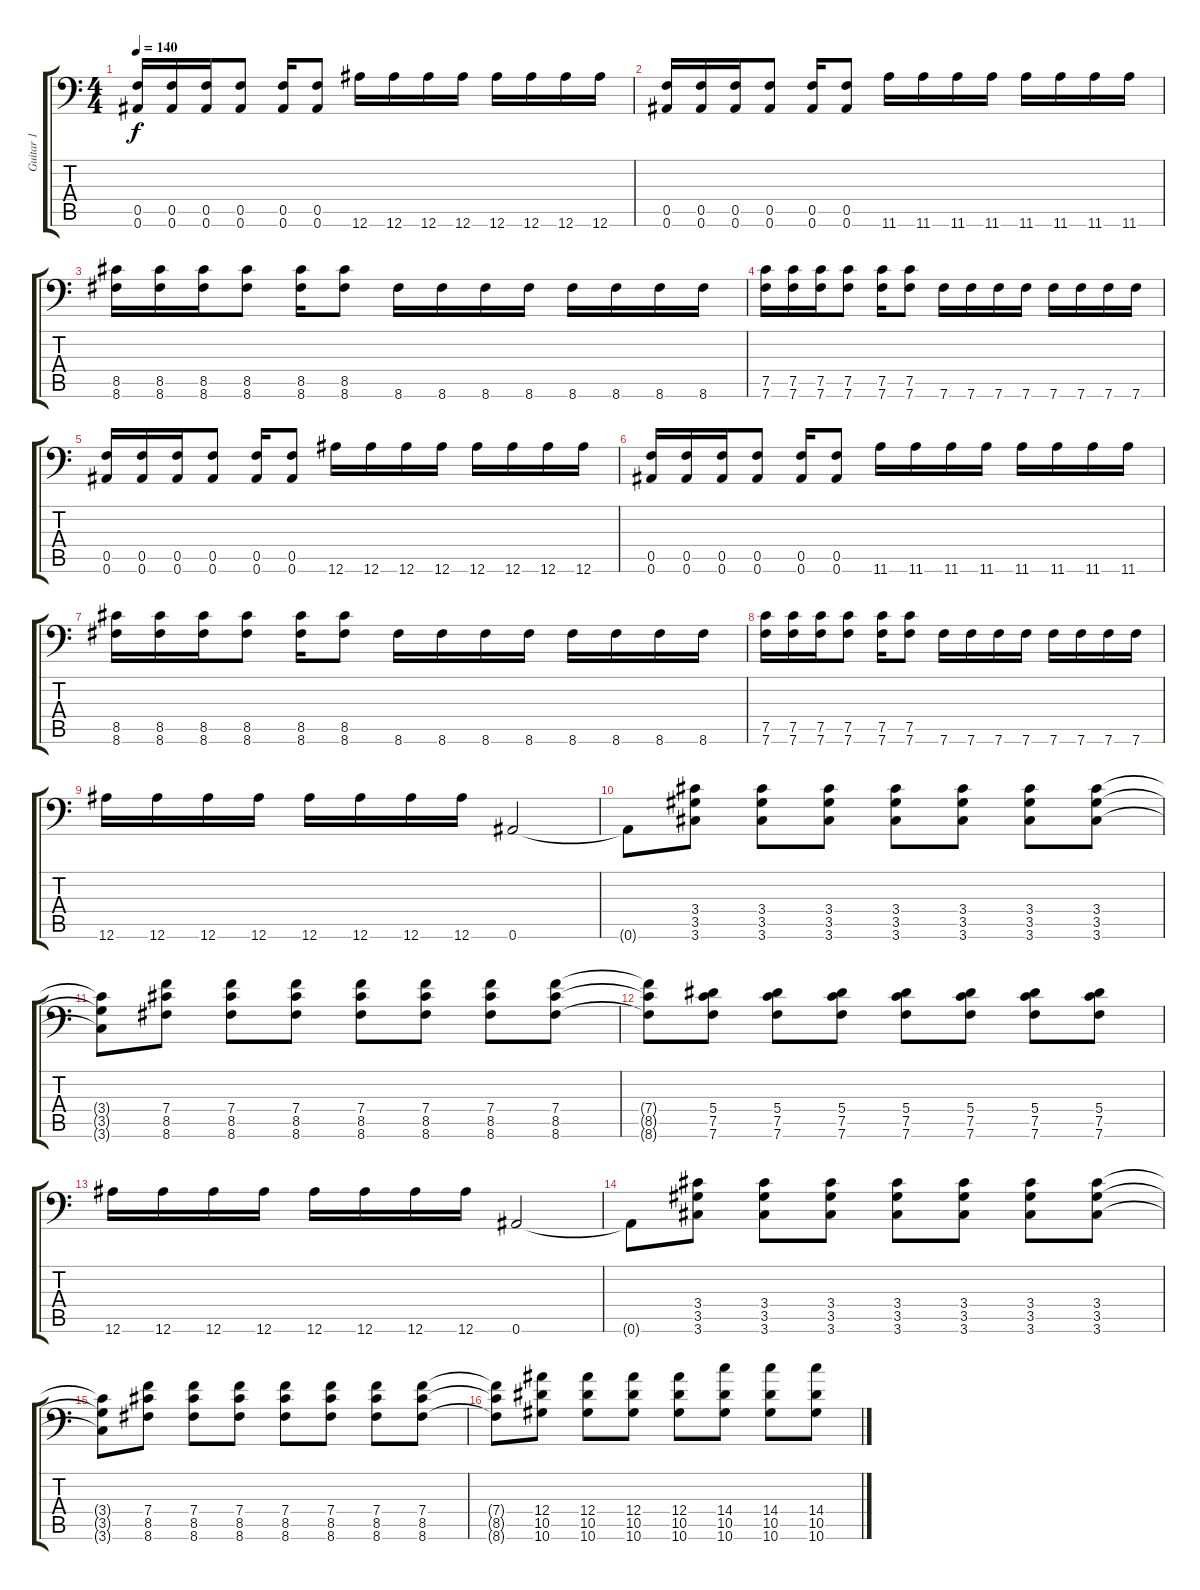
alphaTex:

\track ("Guitar 1" "Guitar 1") {instrument distortionguitar}
\staff {score tabs}
\tuning (C4 G3 Eb3 Bb2 F2 Bb1) {hide}
\ts (4 4)
\tempo 140
\clef f4
\ks c
(0.5 0.6).16{dy f} (0.5 0.6).16 (0.5 0.6).16 (0.5 0.6).8 (0.5 0.6).16 (0.5 0.6).8 12.6.16 12.6.16 12.6.16 12.6.16 12.6.16 12.6.16 12.6.16 12.6.16 |
(0.5 0.6).16 (0.5 0.6).16 (0.5 0.6).16 (0.5 0.6).8 (0.5 0.6).16 (0.5 0.6).8 11.6.16 11.6.16 11.6.16 11.6.16 11.6.16 11.6.16 11.6.16 11.6.16 |
(8.5 8.6).16 (8.5 8.6).16 (8.5 8.6).16 (8.5 8.6).8 (8.5 8.6).16 (8.5 8.6).8 8.6.16 8.6.16 8.6.16 8.6.16 8.6.16 8.6.16 8.6.16 8.6.16 |
(7.5 7.6).16 (7.5 7.6).16 (7.5 7.6).16 (7.5 7.6).8 (7.5 7.6).16 (7.5 7.6).8 7.6.16 7.6.16 7.6.16 7.6.16 7.6.16 7.6.16 7.6.16 7.6.16 |
(0.5 0.6).16 (0.5 0.6).16 (0.5 0.6).16 (0.5 0.6).8 (0.5 0.6).16 (0.5 0.6).8 12.6.16 12.6.16 12.6.16 12.6.16 12.6.16 12.6.16 12.6.16 12.6.16 |
(0.5 0.6).16 (0.5 0.6).16 (0.5 0.6).16 (0.5 0.6).8 (0.5 0.6).16 (0.5 0.6).8 11.6.16 11.6.16 11.6.16 11.6.16 11.6.16 11.6.16 11.6.16 11.6.16 |
(8.5 8.6).16 (8.5 8.6).16 (8.5 8.6).16 (8.5 8.6).8 (8.5 8.6).16 (8.5 8.6).8 8.6.16 8.6.16 8.6.16 8.6.16 8.6.16 8.6.16 8.6.16 8.6.16 |
(7.5 7.6).16 (7.5 7.6).16 (7.5 7.6).16 (7.5 7.6).8 (7.5 7.6).16 (7.5 7.6).8 7.6.16 7.6.16 7.6.16 7.6.16 7.6.16 7.6.16 7.6.16 7.6.16 |
12.6.16 12.6.16 12.6.16 12.6.16 12.6.16 12.6.16 12.6.16 12.6.16 0.6.2 |
0.6{t}.8 (3.4 3.5 3.6).8 (3.4 3.5 3.6).8 (3.4 3.5 3.6).8 (3.4 3.5 3.6).8 (3.4 3.5 3.6).8 (3.4 3.5 3.6).8 (3.4 3.5 3.6).8 |
(3.4{t} 3.5{t} 3.6{t}).8 (7.4 8.5 8.6).8 (7.4 8.5 8.6).8 (7.4 8.5 8.6).8 (7.4 8.5 8.6).8 (7.4 8.5 8.6).8 (7.4 8.5 8.6).8 (7.4 8.5 8.6).8 |
(7.4{t} 8.5{t} 8.6{t}).8 (5.4 7.5 7.6).8 (5.4 7.5 7.6).8 (5.4 7.5 7.6).8 (5.4 7.5 7.6).8 (5.4 7.5 7.6).8 (5.4 7.5 7.6).8 (5.4 7.5 7.6).8 |
12.6.16 12.6.16 12.6.16 12.6.16 12.6.16 12.6.16 12.6.16 12.6.16 0.6.2 |
0.6{t}.8 (3.4 3.5 3.6).8 (3.4 3.5 3.6).8 (3.4 3.5 3.6).8 (3.4 3.5 3.6).8 (3.4 3.5 3.6).8 (3.4 3.5 3.6).8 (3.4 3.5 3.6).8 |
(3.4{t} 3.5{t} 3.6{t}).8 (7.4 8.5 8.6).8 (7.4 8.5 8.6).8 (7.4 8.5 8.6).8 (7.4 8.5 8.6).8 (7.4 8.5 8.6).8 (7.4 8.5 8.6).8 (7.4 8.5 8.6).8 |
(7.4{t} 8.5{t} 8.6{t}).8 (12.4 10.5 10.6).8 (12.4 10.5 10.6).8 (12.4 10.5 10.6).8 (12.4 10.5 10.6).8 (14.4 10.5 10.6).8 (14.4 10.5 10.6).8 (14.4 10.5 10.6).8
